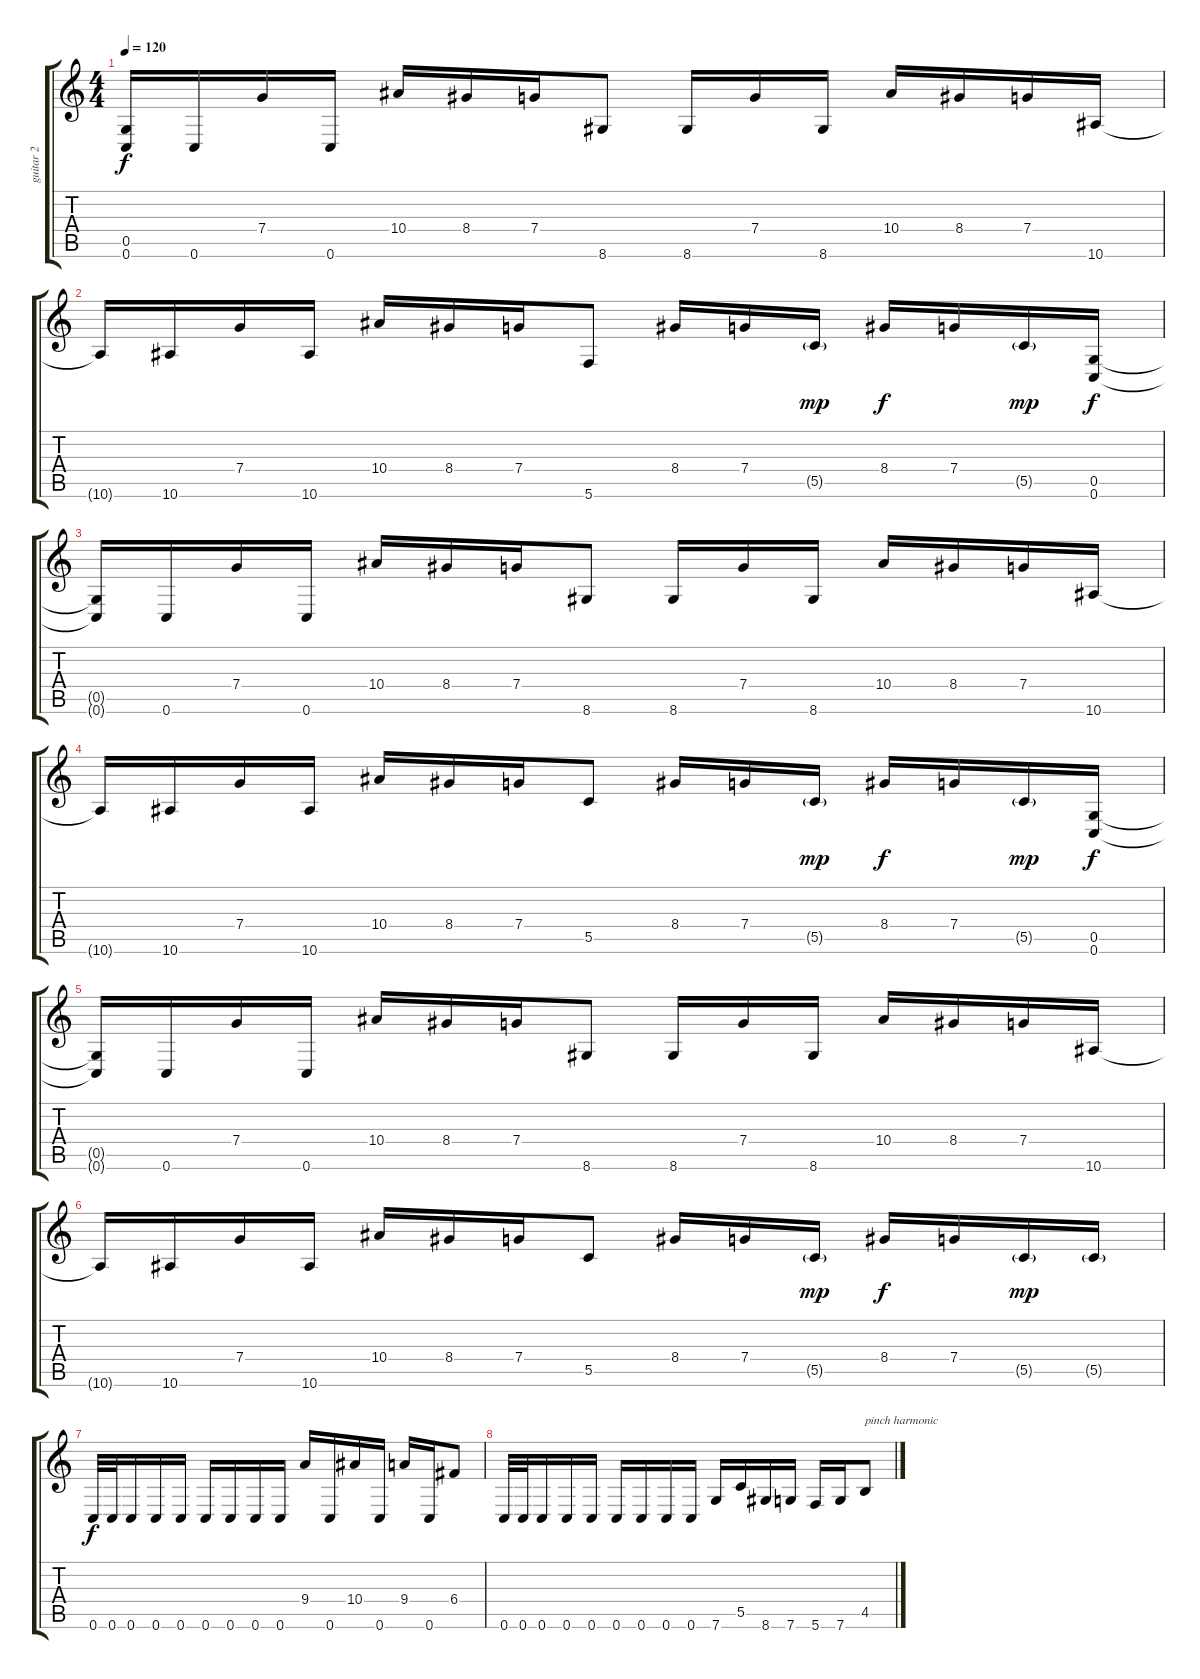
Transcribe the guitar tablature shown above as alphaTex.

\track ("guitar 2" "guitar 2") {instrument overdrivenguitar}
\staff {score tabs}
\tuning (D4 A3 F3 C3 G2 C2) {hide}
\ts (4 4)
\tempo 120
\clef g2
\ks c
(0.5{t} 0.6{t}).16{dy f} 0.6.16 7.4.16 0.6.16 10.4.16 8.4.16 7.4.16 8.6.8 8.6.16 7.4.16 8.6.16 10.4.16 8.4.16 7.4.16 10.6.16 |
10.6{t}.16 10.6.16 7.4.16 10.6.16 10.4.16 8.4.16 7.4.16 5.6.8 8.4.16 7.4.16 5.5{g}.16{dy mp} 8.4.16{dy f} 7.4.16 5.5{g}.16{dy mp} (0.5 0.6).16{dy f} |
(0.5{t} 0.6{t}).16 0.6.16 7.4.16 0.6.16 10.4.16 8.4.16 7.4.16 8.6.8 8.6.16 7.4.16 8.6.16 10.4.16 8.4.16 7.4.16 10.6.16 |
10.6{t}.16 10.6.16 7.4.16 10.6.16 10.4.16 8.4.16 7.4.16 5.5.8 8.4.16 7.4.16 5.5{g}.16{dy mp} 8.4.16{dy f} 7.4.16 5.5{g}.16{dy mp} (0.5 0.6).16{dy f} |
(0.5{t} 0.6{t}).16 0.6.16 7.4.16 0.6.16 10.4.16 8.4.16 7.4.16 8.6.8 8.6.16 7.4.16 8.6.16 10.4.16 8.4.16 7.4.16 10.6.16 |
10.6{t}.16 10.6.16 7.4.16 10.6.16 10.4.16 8.4.16 7.4.16 5.5.8 8.4.16 7.4.16 5.5{g}.16{dy mp} 8.4.16{dy f} 7.4.16 5.5{g}.16{dy mp} 5.5{g}.16 |
0.6.32{dy f} 0.6.32 0.6.16 0.6.16 0.6.16 0.6.16 0.6.16 0.6.16 0.6.16 9.4.16 0.6.16 10.4.16 0.6.16 9.4.16 0.6.16 6.4.8 |
0.6.32 0.6.32 0.6.16 0.6.16 0.6.16 0.6.16 0.6.16 0.6.16 0.6.16 7.6.16 5.5.16 8.6.16 7.6.16 5.6.16 7.6.16 4.5.8{txt "pinch harmonic"}
